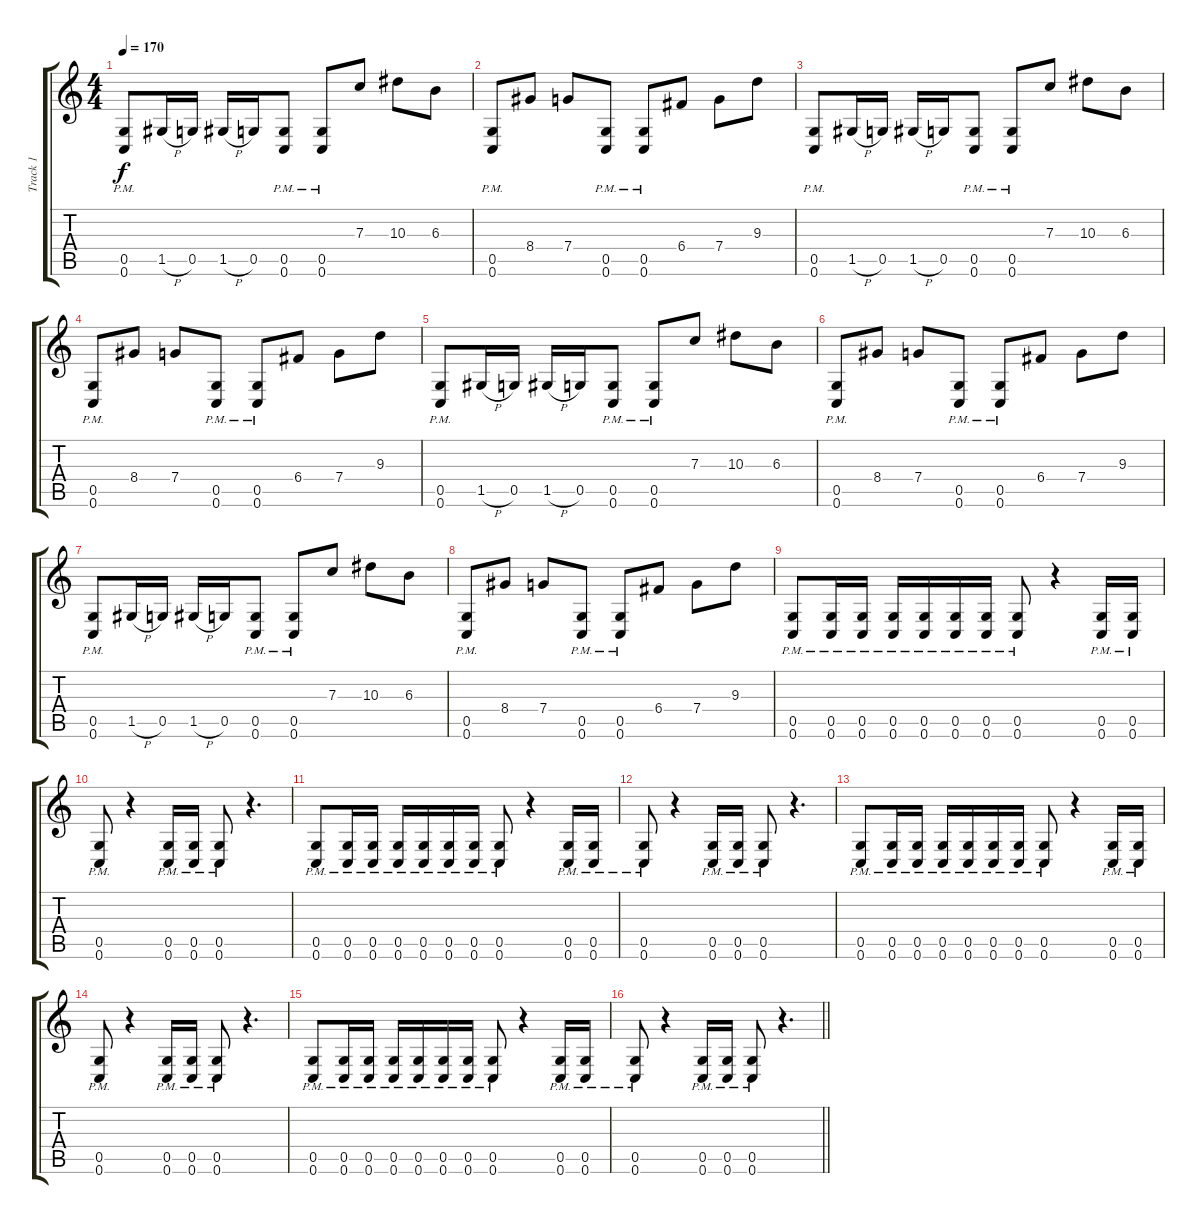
\track ("Track 1" "Track 1") {instrument distortionguitar}
\staff {score tabs}
\tuning (D4 A3 F3 C3 G2 C2) {hide}
\ts (4 4)
\tempo 170
\clef g2
\ks c
(0.5{pm} 0.6{pm}).8{dy f} 1.5{h}.16 0.5.16 1.5{h}.16 0.5.16 (0.5{pm} 0.6{pm}).8 (0.5{pm} 0.6{pm}).8 7.3.8 10.3.8 6.3.8 |
(0.5{pm} 0.6{pm}).8 8.4.8 7.4.8 (0.5{pm} 0.6{pm}).8 (0.5{pm} 0.6{pm}).8 6.4.8 7.4.8 9.3.8 |
(0.5{pm} 0.6{pm}).8 1.5{h}.16 0.5.16 1.5{h}.16 0.5.16 (0.5{pm} 0.6{pm}).8 (0.5{pm} 0.6{pm}).8 7.3.8 10.3.8 6.3.8 |
(0.5{pm} 0.6{pm}).8 8.4.8 7.4.8 (0.5{pm} 0.6{pm}).8 (0.5{pm} 0.6{pm}).8 6.4.8 7.4.8 9.3.8 |
(0.5{pm} 0.6{pm}).8 1.5{h}.16 0.5.16 1.5{h}.16 0.5.16 (0.5{pm} 0.6{pm}).8 (0.5{pm} 0.6{pm}).8 7.3.8 10.3.8 6.3.8 |
(0.5{pm} 0.6{pm}).8 8.4.8 7.4.8 (0.5{pm} 0.6{pm}).8 (0.5{pm} 0.6{pm}).8 6.4.8 7.4.8 9.3.8 |
(0.5{pm} 0.6{pm}).8 1.5{h}.16 0.5.16 1.5{h}.16 0.5.16 (0.5{pm} 0.6{pm}).8 (0.5{pm} 0.6{pm}).8 7.3.8 10.3.8 6.3.8 |
(0.5{pm} 0.6{pm}).8 8.4.8 7.4.8 (0.5{pm} 0.6{pm}).8 (0.5{pm} 0.6{pm}).8 6.4.8 7.4.8 9.3.8 |
(0.5{pm} 0.6{pm}).8 (0.5{pm} 0.6{pm}).16 (0.5{pm} 0.6{pm}).16 (0.5{pm} 0.6{pm}).16 (0.5{pm} 0.6{pm}).16 (0.5{pm} 0.6{pm}).16 (0.5{pm} 0.6{pm}).16 (0.5{pm} 0.6{pm}).8 r.4 (0.5{pm} 0.6{pm}).16 (0.5{pm} 0.6{pm}).16 |
(0.5{pm} 0.6{pm}).8 r.4 (0.5{pm} 0.6{pm}).16 (0.5{pm} 0.6{pm}).16 (0.5{pm} 0.6{pm}).8 r.4{d} |
(0.5{pm} 0.6{pm}).8 (0.5{pm} 0.6{pm}).16 (0.5{pm} 0.6{pm}).16 (0.5{pm} 0.6{pm}).16 (0.5{pm} 0.6{pm}).16 (0.5{pm} 0.6{pm}).16 (0.5{pm} 0.6{pm}).16 (0.5{pm} 0.6{pm}).8 r.4 (0.5{pm} 0.6{pm}).16 (0.5{pm} 0.6{pm}).16 |
(0.5{pm} 0.6{pm}).8 r.4 (0.5{pm} 0.6{pm}).16 (0.5{pm} 0.6{pm}).16 (0.5{pm} 0.6{pm}).8 r.4{d} |
(0.5{pm} 0.6{pm}).8 (0.5{pm} 0.6{pm}).16 (0.5{pm} 0.6{pm}).16 (0.5{pm} 0.6{pm}).16 (0.5{pm} 0.6{pm}).16 (0.5{pm} 0.6{pm}).16 (0.5{pm} 0.6{pm}).16 (0.5{pm} 0.6{pm}).8 r.4 (0.5{pm} 0.6{pm}).16 (0.5{pm} 0.6{pm}).16 |
(0.5{pm} 0.6{pm}).8 r.4 (0.5{pm} 0.6{pm}).16 (0.5{pm} 0.6{pm}).16 (0.5{pm} 0.6{pm}).8 r.4{d} |
(0.5{pm} 0.6{pm}).8 (0.5{pm} 0.6{pm}).16 (0.5{pm} 0.6{pm}).16 (0.5{pm} 0.6{pm}).16 (0.5{pm} 0.6{pm}).16 (0.5{pm} 0.6{pm}).16 (0.5{pm} 0.6{pm}).16 (0.5{pm} 0.6{pm}).8 r.4 (0.5{pm} 0.6{pm}).16 (0.5{pm} 0.6{pm}).16 |
\barLineRight lightlight
(0.5{pm} 0.6{pm}).8 r.4 (0.5{pm} 0.6{pm}).16 (0.5{pm} 0.6{pm}).16 (0.5{pm} 0.6{pm}).8 r.4{d}
